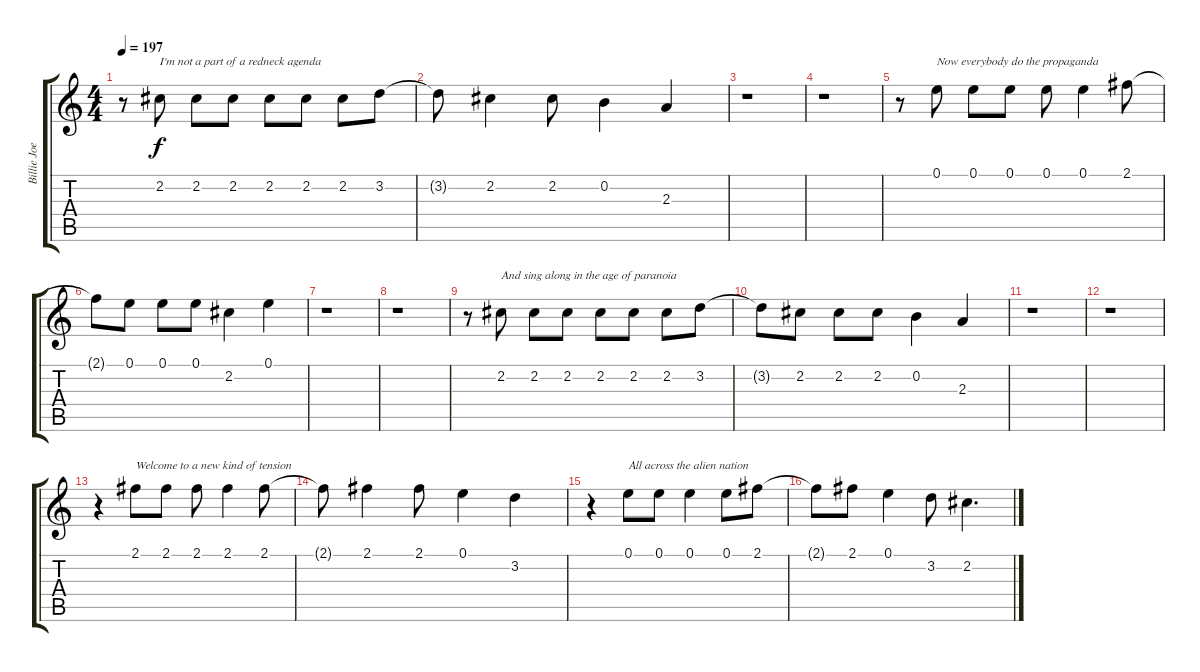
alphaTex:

\track ("Billie Joe (vocals)" "Billie Joe") {instrument overdrivenguitar}
\staff {score tabs}
\tuning (E4 B3 G3 D3 A2 E2) {hide}
\ts (4 4)
\tempo 197
\clef g2
\ks c
r.8{dy f} 2.2.8{txt "I'm not a part of a redneck agenda"} 2.2.8 2.2.8 2.2.8 2.2.8 2.2.8 3.2.8 |
3.2{t}.8 2.2.4 2.2.8 0.2.4 2.3.4 |
r.1 |
r.1 |
r.8 0.1.8{txt "Now everybody do the propaganda"} 0.1.8 0.1.8 0.1.8 0.1.4 2.1.8 |
2.1{t}.8 0.1.8 0.1.8 0.1.8 2.2.4 0.1.4 |
r.1 |
r.1 |
r.8 2.2.8{txt "And sing along in the age of paranoia"} 2.2.8 2.2.8 2.2.8 2.2.8 2.2.8 3.2.8 |
3.2{t}.8 2.2.8 2.2.8 2.2.8 0.2.4 2.3.4 |
r.1 |
r.1 |
r.4 2.1.8{txt "Welcome to a new kind of tension"} 2.1.8 2.1.8 2.1.4 2.1.8 |
2.1{t}.8 2.1.4 2.1.8 0.1.4 3.2.4 |
r.4 0.1.8{txt "All across the alien nation"} 0.1.8 0.1.4 0.1.8 2.1.8 |
2.1{t}.8 2.1.8 0.1.4 3.2.8 2.2.4{d}
